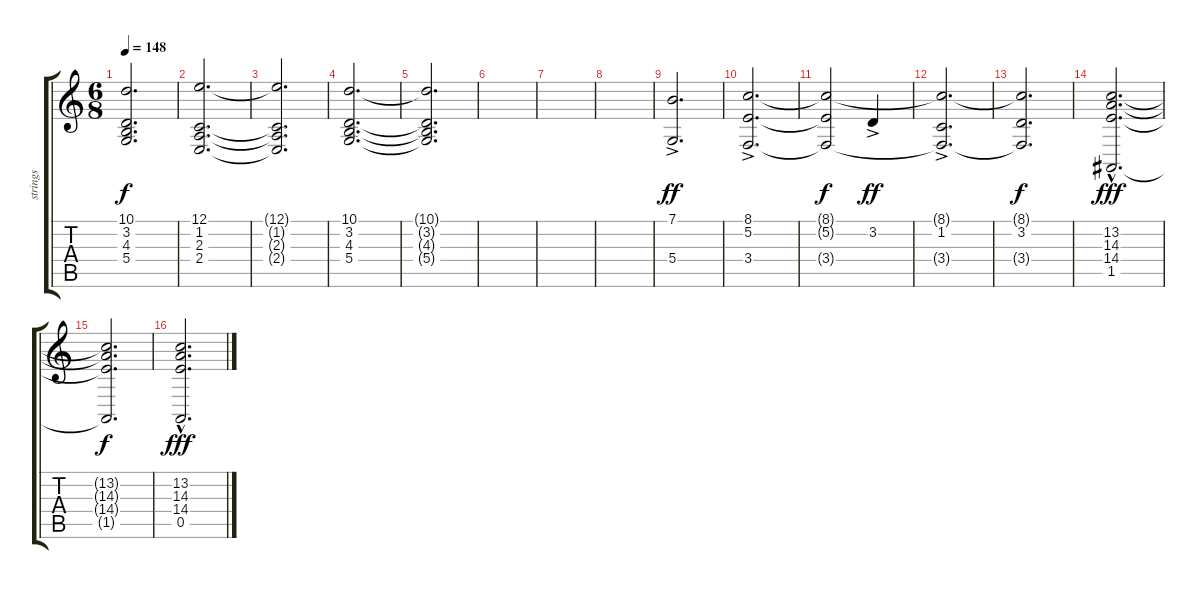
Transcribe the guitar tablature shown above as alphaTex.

\track ("strings" "strings") {instrument stringensemble1}
\staff {score tabs}
\tuning (E4 B3 G3 D3 A2 E2) {hide}
\ts (6 8)
\tempo 148
\clef g2
\ks c
(10.1{t} 3.2{t} 4.3{t} 5.4{t}).2{d dy f} |
(12.1 1.2 2.3 2.4).2{d} |
(12.1{t} 1.2{t} 2.3{t} 2.4{t}).2{d} |
(10.1 3.2 4.3 5.4).2{d} |
(10.1{t} 3.2{t} 4.3{t} 5.4{t}).2{d} |
|
|
|
(7.1{ac} 5.4{ac}).2{d dy ff} |
(8.1{ac} 5.2{ac} 3.4{ac}).2{d} |
(8.1{t} 5.2{t} 3.4{t}).2{dy f} 3.2{ac}.4{dy ff} |
(8.1{t} 1.2{ac} 3.4{t}).2{d} |
(8.1{t} 3.2 3.4{t}).2{d dy f} |
(13.2{hac} 14.3 14.4 1.5).2{d dy fff} |
(13.2{t} 14.3{t} 14.4{t} 1.5{t}).2{d dy f} |
(13.2{hac} 14.3 14.4 0.5).2{d dy fff}
